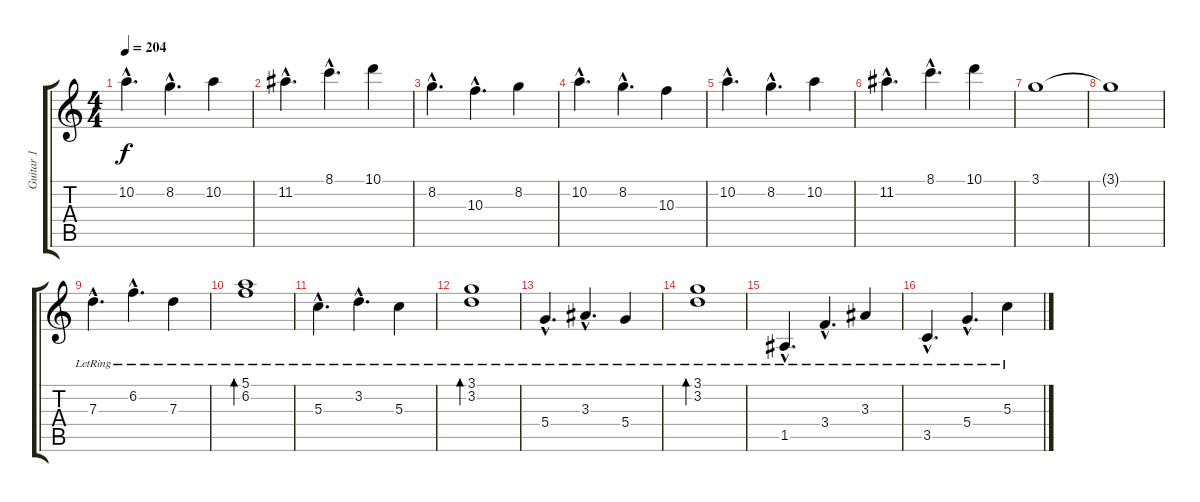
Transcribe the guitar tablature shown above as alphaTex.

\track ("Guitar 1" "Guitar 1") {instrument overdrivenguitar}
\staff {score tabs}
\tuning (E4 B3 G3 D3 A2 E2) {hide}
\ts (4 4)
\tempo 204
\clef g2
\ks c
10.2{hac}.4{d dy f instrument overdrivenguitar} 8.2{hac}.4{d} 10.2.4 |
11.2{hac}.4{d} 8.1{hac}.4{d} 10.1.4 |
8.2{hac}.4{d} 10.3{hac}.4{d} 8.2.4 |
10.2{hac}.4{d} 8.2{hac}.4{d} 10.3.4 |
10.2{hac}.4{d} 8.2{hac}.4{d} 10.2.4 |
11.2{hac}.4{d} 8.1{hac}.4{d} 10.1.4 |
3.1.1 |
3.1{t}.1 |
7.3{hac lr}.4{d volume 16 instrument electricguitarclean} 6.2{hac lr}.4{d} 7.3{lr}.4 |
(5.1{lr} 6.2{lr}).1{bd 480} |
5.3{hac lr}.4{d} 3.2{hac lr}.4{d} 5.3{lr}.4 |
(3.1{lr} 3.2{lr}).1{bd 480} |
5.4{hac lr}.4{d} 3.3{hac lr}.4{d} 5.4{lr}.4 |
(3.1{lr} 3.2{lr}).1{bd 480} |
1.5{hac lr}.4{d} 3.4{hac lr}.4{d} 3.3{lr}.4 |
3.5{hac lr}.4{d} 5.4{hac lr}.4{d} 5.3{lr}.4
